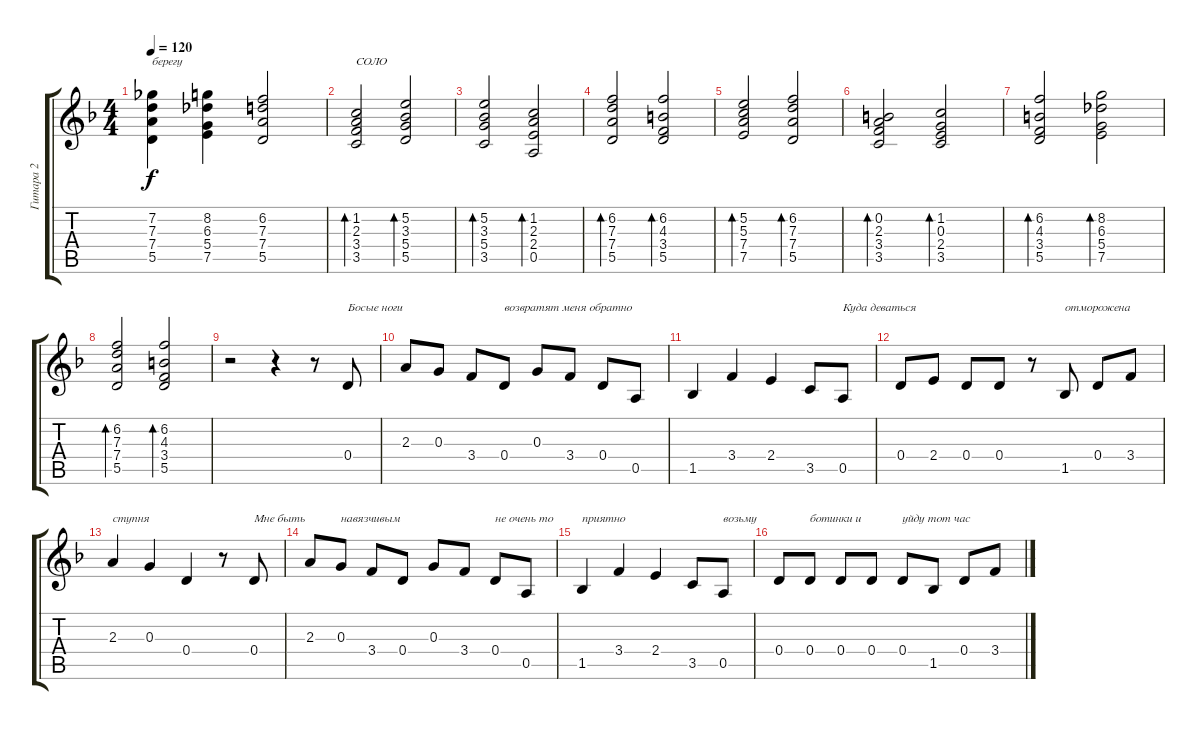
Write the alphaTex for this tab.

\track ("Гитара 2" "Гитара 2") {instrument electricguitarjazz}
\staff {score tabs}
\tuning (E4 B3 G3 D3 A2 E2) {hide}
\ts (4 4)
\tempo 120
\clef g2
\ks f
(7.2 7.3 7.4 5.5).4{txt "берегу" dy f} (8.2 6.3 5.4 7.5).4 (6.2 7.3 7.4 5.5).2 |
(1.2 2.3 3.4 3.5).2{bd 60 txt "СОЛО" instrument synthstrings1} (5.2 3.3 5.4 5.5).2{bd 60} |
(5.2 3.3 5.4 3.5).2{bd 120} (1.2 2.3 2.4 0.5).2{bd 60} |
(6.2 7.3 7.4 5.5).2{bd 60} (6.2 4.3 3.4 5.5).2{bd 60} |
(5.2 5.3 7.4 7.5).2{bd 60} (6.2 7.3 7.4 5.5).2{bd 60} |
(0.2 2.3 3.4 3.5).2{bd 60} (1.2 0.3 2.4 3.5).2{bd 60} |
(6.2 4.3 3.4 5.5).2{bd 60} (8.2 6.3 5.4 7.5).2{bd 60} |
(6.2 7.3 7.4 5.5).2{bd 60} (6.2 4.3 3.4 5.5).2{bd 60} |
r.2 r.4 r.8 0.4.8{txt "Босые ноги" instrument electricguitarjazz} |
2.3.8 0.3.8 3.4.8 0.4.8{txt "возвратят меня обратно"} 0.3.8 3.4.8 0.4.8 0.5.8 |
1.5.4 3.4.4 2.4.4 3.5.8 0.5.8{txt "Куда деваться"} |
0.4.8 2.4.8 0.4.8 0.4.8 r.8 1.5.8{txt "отморожена"} 0.4.8 3.4.8 |
2.3.4{txt "ступня"} 0.3.4 0.4.4 r.8 0.4.8{txt "Мне быть"} |
2.3.8 0.3.8{txt "навязчивым"} 3.4.8 0.4.8 0.3.8 3.4.8 0.4.8{txt "не очень то"} 0.5.8 |
1.5.4{txt "приятно"} 3.4.4 2.4.4 3.5.8 0.5.8{txt "возьму"} |
0.4.8 0.4.8{txt "ботинки и"} 0.4.8 0.4.8 0.4.8{txt "уйду тот час"} 1.5.8 0.4.8 3.4.8
